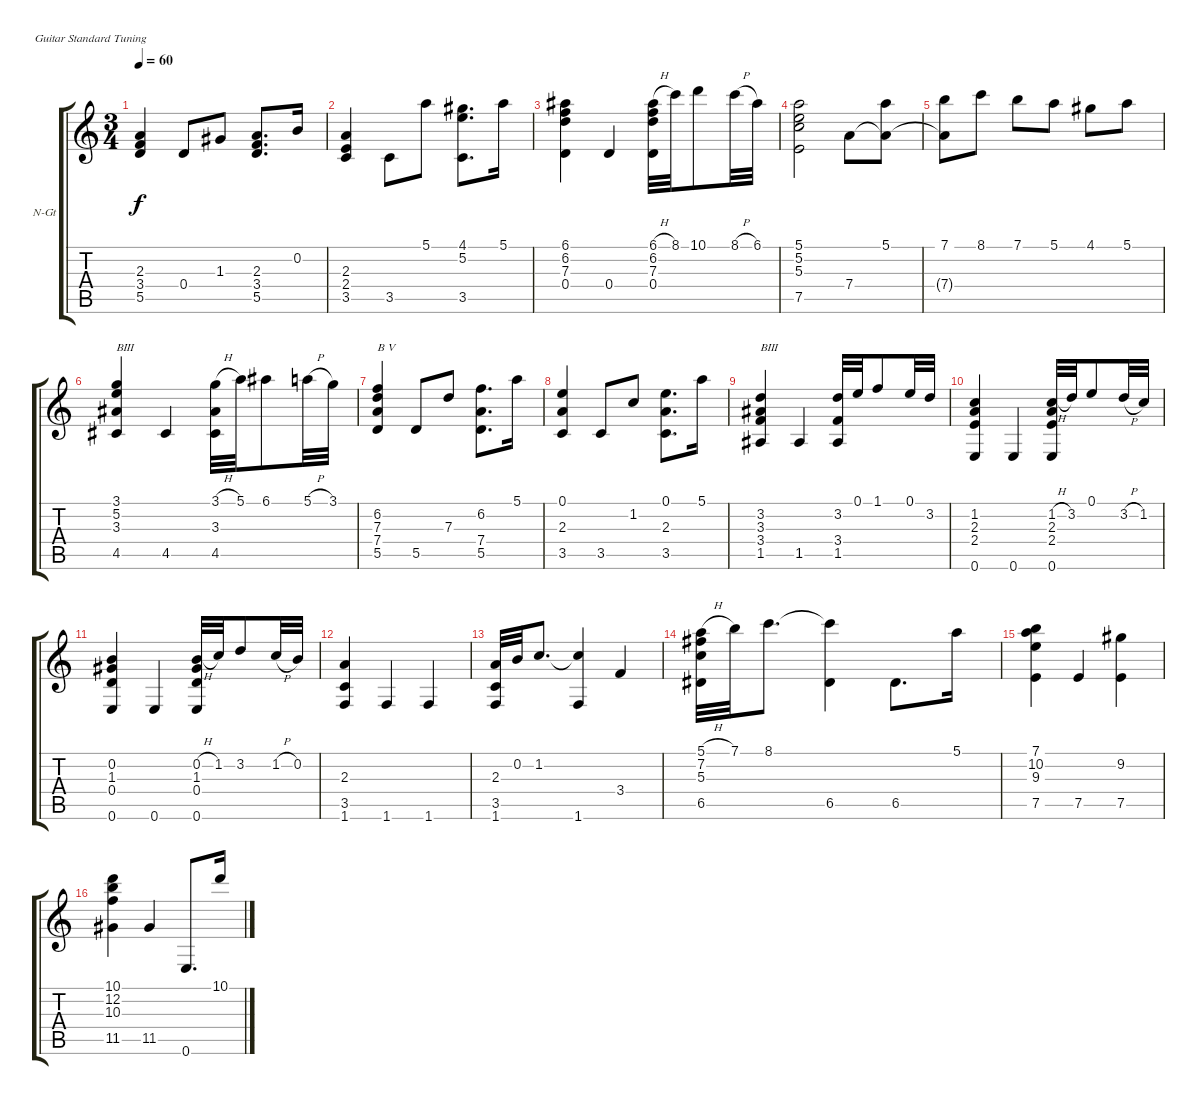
\bracketExtendMode groupsimilarinstruments
\firstSystemTrackNameOrientation horizontal
\otherSystemsTrackNameOrientation horizontal
\track ("guitare" "N-Gt") {instrument acousticguitarnylon}
\staff {score tabs}
\tuning (E4 B3 G3 D3 A2 E2)
\ts (3 4)
\tempo 60
\clef g2
\ks c
(2.3 3.4 5.5).4{dy f} 0.4.8 1.3.8 (2.3 3.4 5.5).8{d} 0.2.16 |
(2.3 2.4 3.5).4 3.5.8 5.1.8 (4.1 5.2 3.5).8{d} 5.1.16 |
(6.1 6.2 7.3 0.4).4 0.4.4 (6.1{h} 6.2 7.3 0.4).32 8.1.32 10.1.8 8.1{h}.32 6.1.32 |
(5.1 5.2 5.3 7.5).2 7.4.8 (5.1 7.4{t}).8 |
(7.1 7.4{t}).8 8.1.8 7.1.8 5.1.8 4.1.8 5.1.8 |
(3.1 5.2 3.3 4.5).4{txt "BIII"} 4.5.4 (3.1{h} 3.3 4.5).32 5.1.32 6.1.8 5.1{h}.32 3.1.32 |
(6.2 7.3 7.4 5.5).4{txt "B V"} 5.5.8 7.3.8 (6.2 7.4 5.5).8{d} 5.1.16 |
(0.1 2.3 3.5).4 3.5.8 1.2.8 (0.1 2.3 3.5).8{d} 5.1.16 |
(3.2 3.3 3.4 1.5).4{txt "BIII"} 1.5.4 (3.2 3.4 1.5).32 0.1.32 1.1.8 0.1.32 3.2.32 |
(1.2 2.3 2.4 0.6).4 0.6.4 (1.2{h} 2.3 2.4 0.6).32 3.2.32 0.1.8 3.2{h}.32 1.2.32 |
(0.2 1.3 0.4 0.6).4 0.6.4 (0.2{h} 1.3 0.4 0.6).32 1.2.32 3.2.8 1.2{h}.32 0.2.32 |
(2.3 3.5 1.6).4 1.6.4 1.6.4 |
(2.3 3.5 1.6).32 0.2.32 1.2.8{d} (1.2{t} 1.6).4 3.4.4 |
(5.1{h} 7.2 5.3 6.5).32 7.1.32 8.1.8{d} (8.1{t} 6.5).4 6.5.8{d} 5.1.16 |
(7.1 10.2 9.3 7.5).4 7.5.4 (9.2 7.5).4 |
(10.1 12.2 10.3 11.5).4 11.5.4 0.6.8{d} 10.1.16
